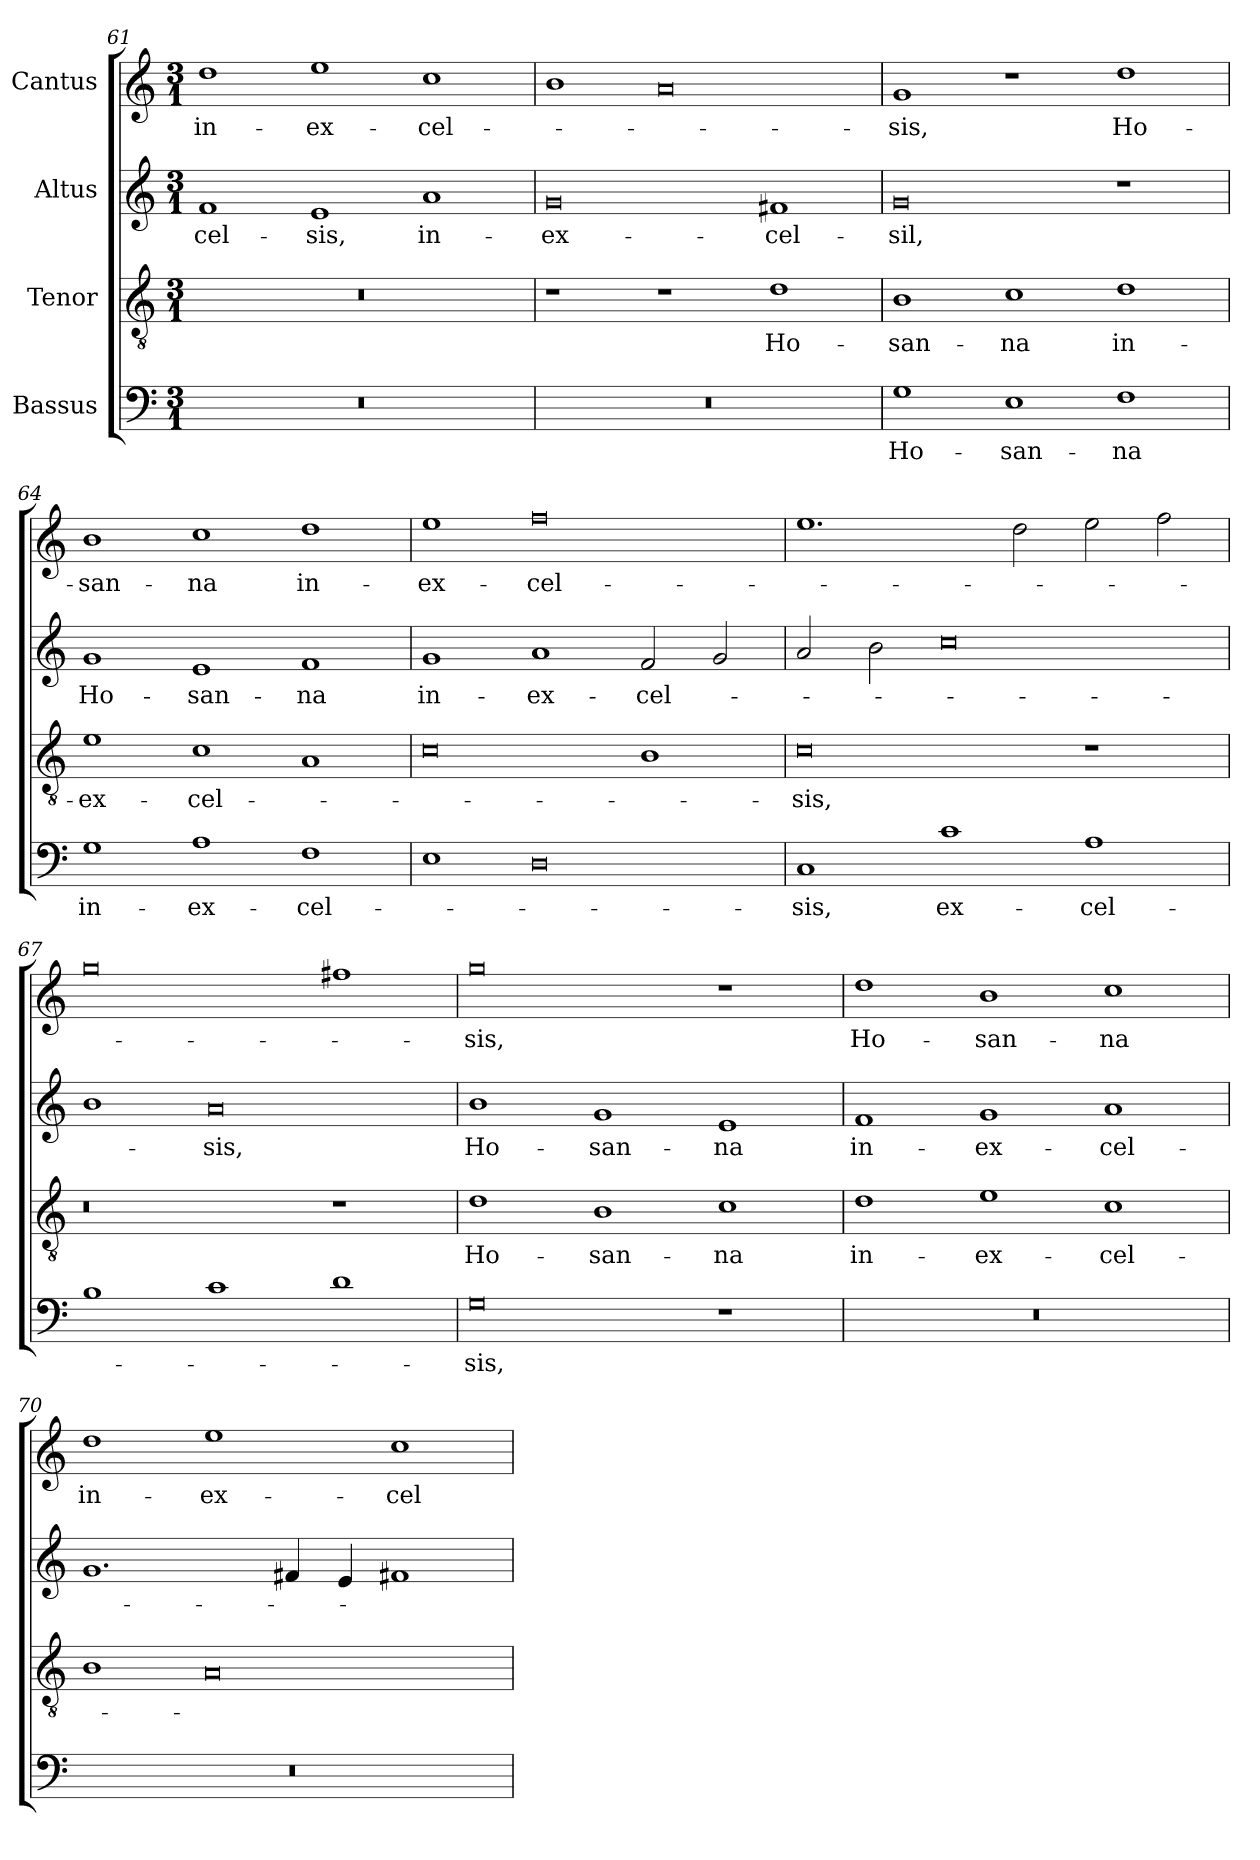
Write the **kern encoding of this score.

**kern	**text	**kern	**text	**kern	**text	**kern	**text
*part4	*part4	*part3	*part3	*part2	*part2	*part1	*part1
*staff4	*staff4	*staff3	*staff3	*staff2	*staff2	*staff1	*staff1
*I"Bassus	*	*I"Tenor	*	*I"Altus	*	*I"Cantus	*
*clefF4	*	*clefGv2	*	*clefG2	*	*clefG2	*
*k[]	*	*k[]	*	*k[]	*	*k[]	*
*M3/1	*	*M3/1	*	*M3/1	*	*M3/1	*
=61	=61	=61	=61	=61	=61	=61	=61
!LO:N:vis=0	!	!LO:N:vis=0	!	!	!	!	!
0.r	.	0.r	.	1f/	-cel-	1dd\	in-
.	.	.	.	1e/	-sis,	1ee\	ex-
.	.	.	.	1a/	in-	1cc\	-cel-
=62	=62	=62	=62	=62	=62	=62	=62
!LO:N:vis=0	!	!	!	!	!	!	!
0.r	.	1r	.	0g/	ex-	1b\	.
.	.	1r	.	.	.	0a/	.
.	.	1d\	Ho-	1f#X/	-cel-	.	.
=63	=63	=63	=63	=63	=63	=63	=63
1G\	Ho-	1B\	-san-	0g/	-sil,	1g/	-sis,
1E\	-san-	1c\	-na	.	.	1r	.
1F\	-na	1d\	in-	1r	.	1dd\	Ho-
=64	=64	=64	=64	=64	=64	=64	=64
1G\	in-	1e\	ex-	1g/	Ho-	1b\	-san-
1A\	ex-	1c\	-cel-	1e/	-san-	1cc\	-na
1F\	-cel-	1A/	.	1f/	-na	1dd\	in-
=65	=65	=65	=65	=65	=65	=65	=65
1E\	.	0c\	.	1g/	in-	1ee\	ex-
0D\	.	.	.	1a/	ex-	0ff\	-cel-
.	.	1B\	.	2f/	-cel-	.	.
.	.	.	.	2g/	.	.	.
=66	=66	=66	=66	=66	=66	=66	=66
1C/	-sis,	0c\	-sis,	2a/	.	1.ee\	.
.	.	.	.	2b\	.	.	.
1c\	ex-	.	.	0cc\	.	.	.
.	.	.	.	.	.	2dd\	.
1A\	-cel-	1r	.	.	.	2ee\	.
.	.	.	.	.	.	2ff\	.
=67	=67	=67	=67	=67	=67	=67	=67
1B\	.	0r	.	1b\	.	0gg\	.
1c\	.	.	.	0a/	-sis,	.	.
1d\	.	1r	.	.	.	1ff#X\	.
=68	=68	=68	=68	=68	=68	=68	=68
0G\	-sis,	1d\	Ho-	1b\	Ho-	0gg\	-sis,
.	.	1B\	-san-	1g/	-san-	.	.
1r	.	1c\	-na	1e/	-na	1r	.
=69	=69	=69	=69	=69	=69	=69	=69
!LO:N:vis=0	!	!	!	!	!	!	!
0.r	.	1d\	in-	1f/	in-	1dd\	Ho-
.	.	1e\	ex-	1g/	ex-	1b\	-san-
.	.	1c\	-cel-	1a/	-cel-	1cc\	-na
=70	=70	=70	=70	=70	=70	=70	=70
!LO:N:vis=0	!	!	!	!	!	!	!
0.r	.	1B\	.	1.g/	.	1dd\	in-
.	.	0A/	.	.	.	1ee\	ex-
.	.	.	.	4f#X/	.	.	.
.	.	.	.	4e/	.	.	.
.	.	.	.	1f#X/	.	1cc\	-cel-
=	=	=	=	=	=	=	=
*-	*-	*-	*-	*-	*-	*-	*-
